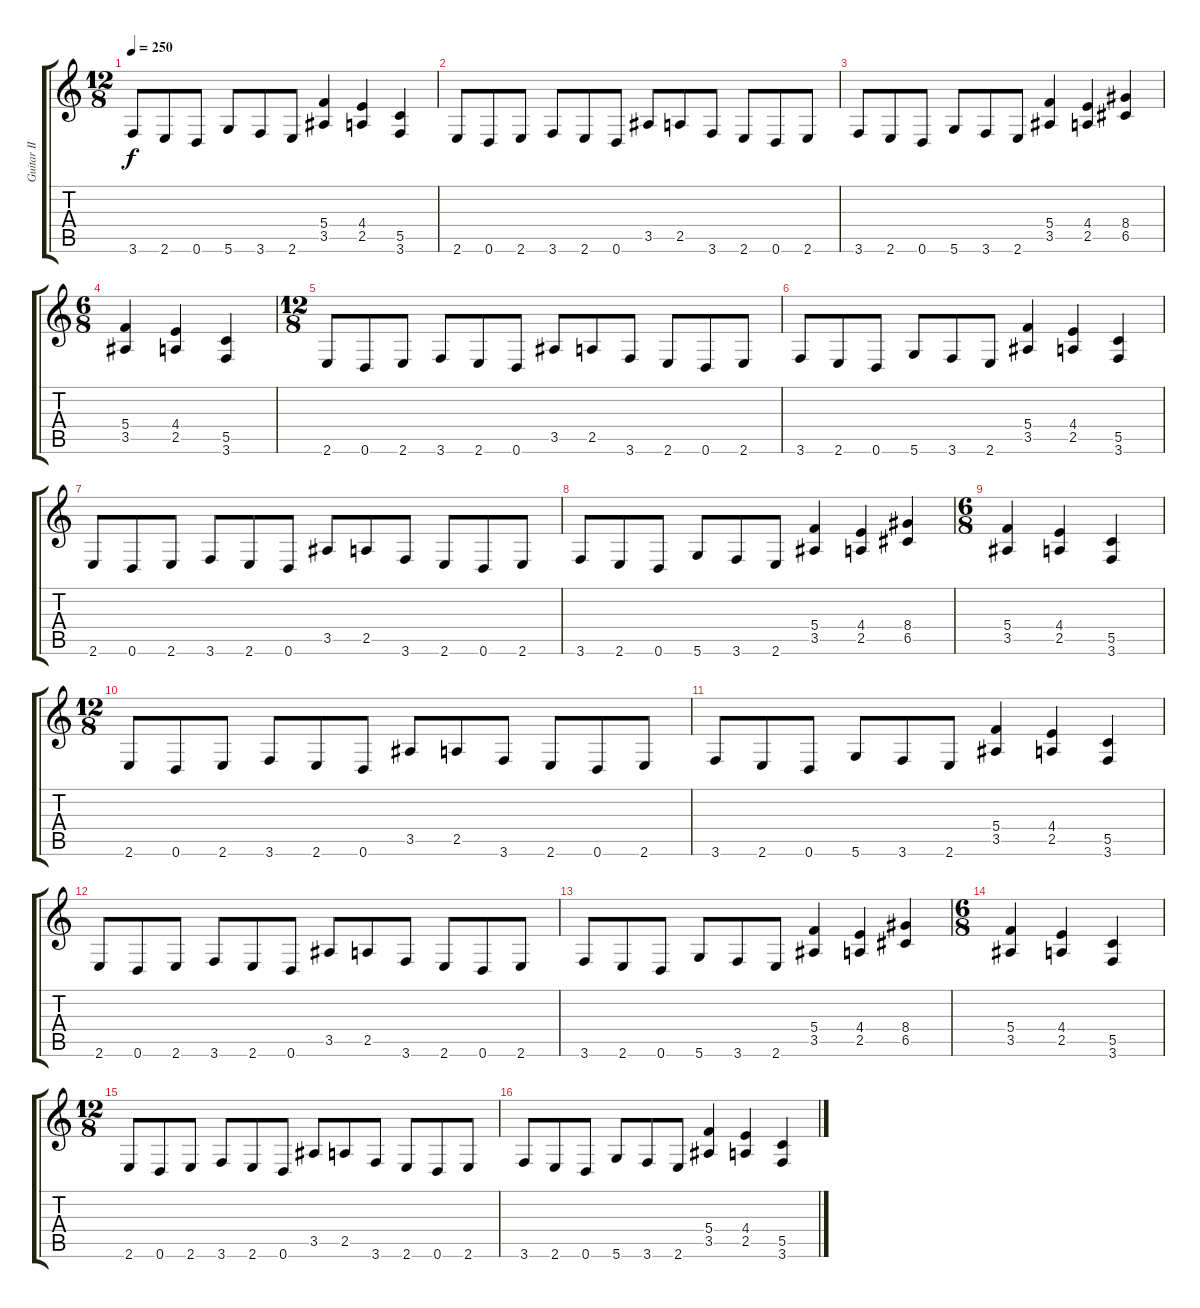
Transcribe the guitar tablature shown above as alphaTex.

\track ("Guitar II" "Guitar II") {instrument distortionguitar}
\staff {score tabs}
\tuning (D4 A3 F3 C3 G2 D2) {hide}
\ts (12 8)
\tempo 250
\clef g2
\ks c
3.6.8{dy f} 2.6.8 0.6.8 5.6.8 3.6.8 2.6.8 (5.4 3.5).4 (4.4 2.5).4 (5.5 3.6).4 |
2.6.8 0.6.8 2.6.8 3.6.8 2.6.8 0.6.8 3.5.8 2.5.8 3.6.8 2.6.8 0.6.8 2.6.8 |
3.6.8 2.6.8 0.6.8 5.6.8 3.6.8 2.6.8 (5.4 3.5).4 (4.4 2.5).4 (8.4 6.5).4 |
\ts (6 8)
(5.4 3.5).4 (4.4 2.5).4 (5.5 3.6).4 |
\ts (12 8)
2.6.8 0.6.8 2.6.8 3.6.8 2.6.8 0.6.8 3.5.8 2.5.8 3.6.8 2.6.8 0.6.8 2.6.8 |
3.6.8 2.6.8 0.6.8 5.6.8 3.6.8 2.6.8 (5.4 3.5).4 (4.4 2.5).4 (5.5 3.6).4 |
2.6.8 0.6.8 2.6.8 3.6.8 2.6.8 0.6.8 3.5.8 2.5.8 3.6.8 2.6.8 0.6.8 2.6.8 |
3.6.8 2.6.8 0.6.8 5.6.8 3.6.8 2.6.8 (5.4 3.5).4 (4.4 2.5).4 (8.4 6.5).4 |
\ts (6 8)
(5.4 3.5).4 (4.4 2.5).4 (5.5 3.6).4 |
\ts (12 8)
2.6.8 0.6.8 2.6.8 3.6.8 2.6.8 0.6.8 3.5.8 2.5.8 3.6.8 2.6.8 0.6.8 2.6.8 |
3.6.8 2.6.8 0.6.8 5.6.8 3.6.8 2.6.8 (5.4 3.5).4 (4.4 2.5).4 (5.5 3.6).4 |
2.6.8 0.6.8 2.6.8 3.6.8 2.6.8 0.6.8 3.5.8 2.5.8 3.6.8 2.6.8 0.6.8 2.6.8 |
3.6.8 2.6.8 0.6.8 5.6.8 3.6.8 2.6.8 (5.4 3.5).4 (4.4 2.5).4 (8.4 6.5).4 |
\ts (6 8)
(5.4 3.5).4 (4.4 2.5).4 (5.5 3.6).4 |
\ts (12 8)
2.6.8 0.6.8 2.6.8 3.6.8 2.6.8 0.6.8 3.5.8 2.5.8 3.6.8 2.6.8 0.6.8 2.6.8 |
3.6.8 2.6.8 0.6.8 5.6.8 3.6.8 2.6.8 (5.4 3.5).4 (4.4 2.5).4 (5.5 3.6).4
